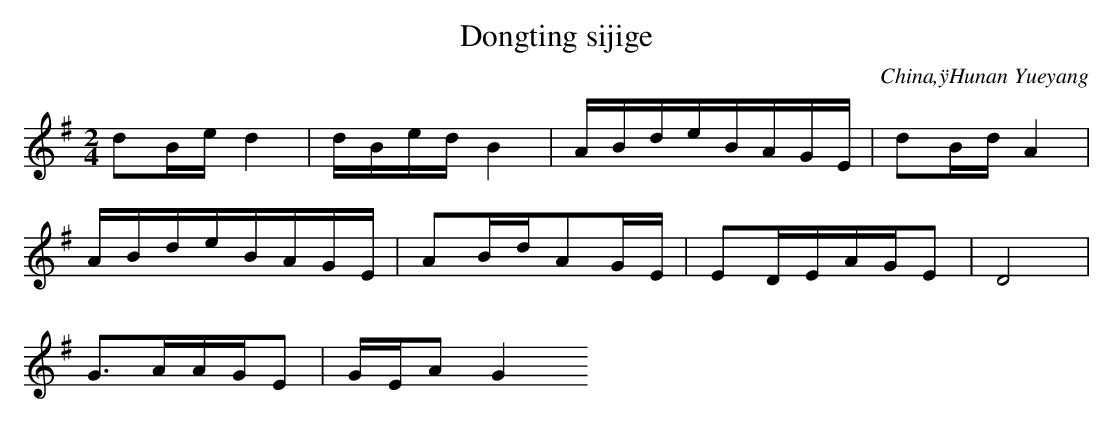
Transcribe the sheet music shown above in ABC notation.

X:1
T: Dongting sijige
O: China,ÿHunan Yueyang
M: 2/4
L: 1/16
K: G
d2Bed4 | dBedB4 | ABdeBAGE | d2BdA4 |
ABdeBAGE | A2BdA2GE | E2DEAGE2 | D8 |
G3AAGE2 | GEA2G4
